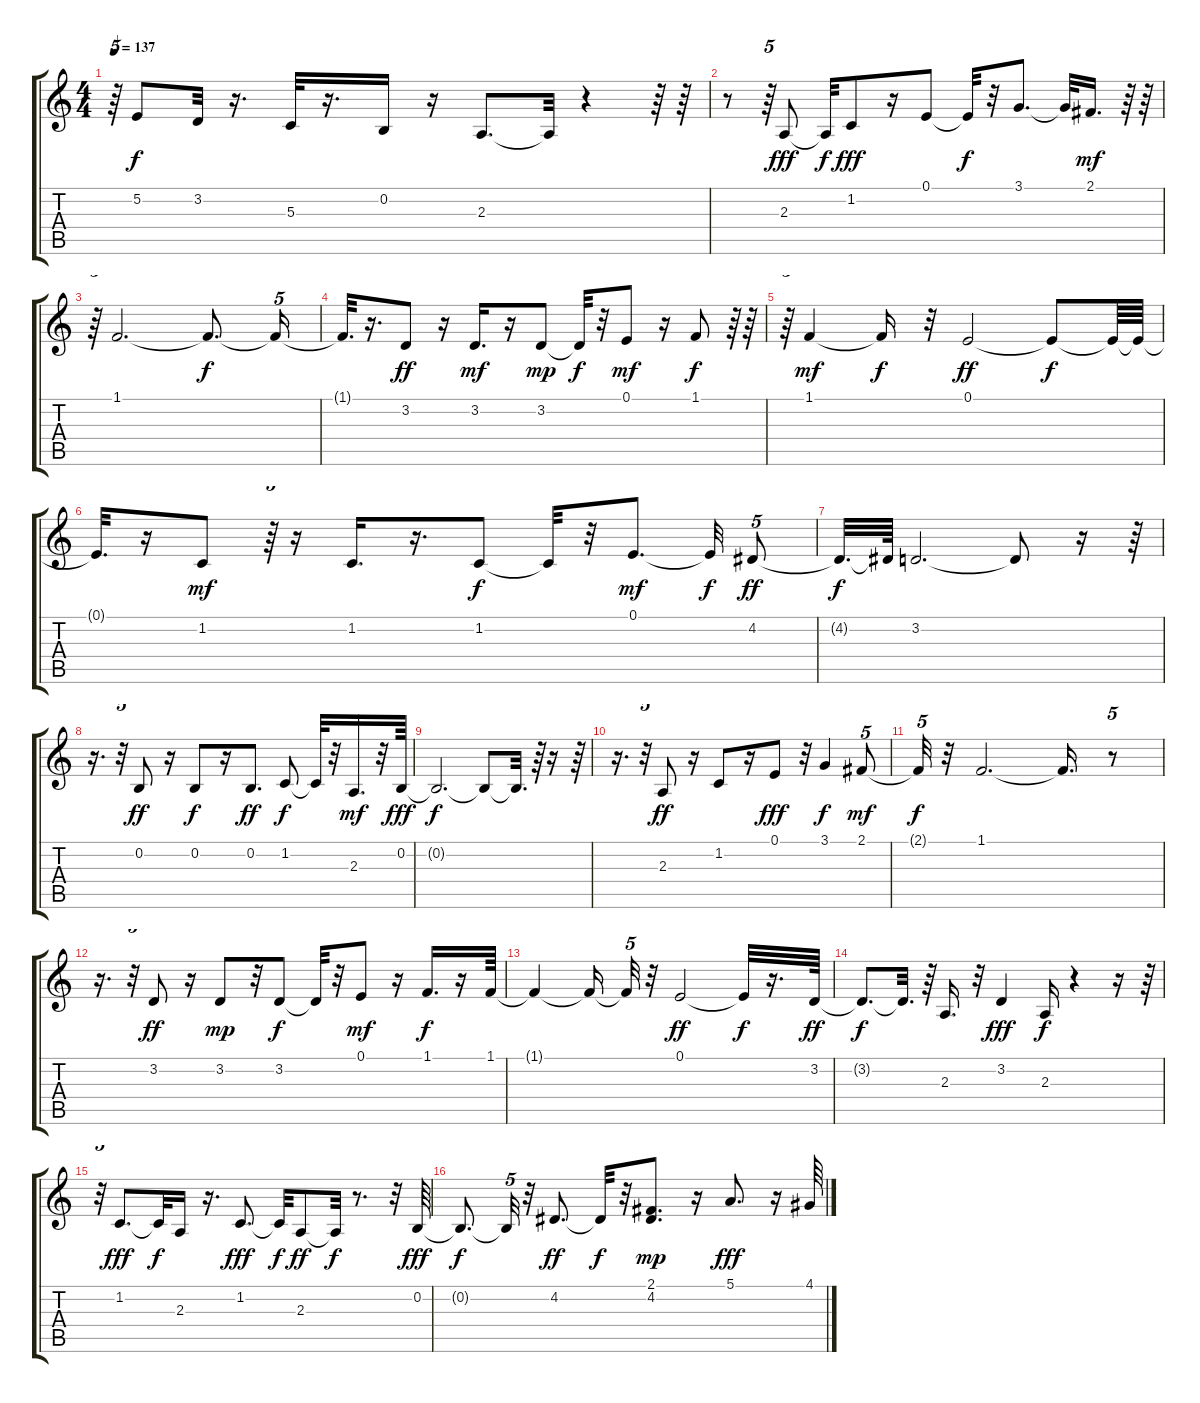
\track "" {instrument tenorsax}
\staff {score tabs}
\tuning (E4 B3 G3 D3 A2 E2) {hide}
\ts (4 4)
\tempo 137
\clef g2
\ks c
r.64{tu (5 4) dy f} 5.2.8 3.2.32 r.16{d} 5.3.32 r.16{d} 0.2.16 r.16 2.3.8{d} 2.3{t}.32 r.4 r.64 r.64 |
r.8 r.64{tu (5 4)} 2.3.8{dy fff} 2.3{t}.32{dy f} 1.2.8{dy fff} r.16 0.1.8 0.1{t}.32{dy f} r.32 3.1.8{d} 3.1{t}.32 2.1.16{d dy mf} r.64 r.64 |
r.64{tu (5 4)} 1.1.2{d} 1.1{t}.8{d dy f} 1.1{t}.16{tu (5 4)} |
1.1{t}.32{d} r.16{d} 3.2.8{dy ff} r.16 3.2.16{d dy mf} r.16 3.2.8{dy mp} 3.2{t}.32{dy f} r.32 0.1.8{dy mf} r.16 1.1.8{dy f} r.64 r.64 |
r.64{tu (5 4)} 1.1.4{dy mf} 1.1{t}.16{dy f} r.32 0.1.2{dy ff} 0.1{t}.8{dy f} 0.1{t}.64 0.1{t}.64 |
0.1{t}.32{d} r.16 1.2.8{dy mf} r.64{tu (5 4)} r.16 1.2.16{d} r.16{d} 1.2.8{dy f} 1.2{t}.32 r.32 0.1.8{d dy mf} 0.1{t}.32{dy f} 4.2.8{tu (5 4) dy ff} |
4.2{t}.32{d dy f} 4.2{t}.64 3.2.2{d} 3.2{t}.8 r.16 r.64 |
r.16{d} r.32{tu (5 4)} 0.2.8{dy ff} r.16 0.2.8{dy f} r.16 0.2.8{d dy ff} 1.2.8{dy f} 1.2{t}.32 r.32 2.3.16{d dy mf} r.32 0.2.64{dy fff} |
0.2{t}.2{d dy f} 0.2{t}.8 0.2{t}.32{d} r.64 r.16 r.64 |
r.16{d} r.32{tu (5 4)} 2.3.8{dy ff} r.16 1.2.8 r.16 0.1.8{dy fff} r.32 3.1.4{dy f} 2.1.8{tu (5 4) dy mf} |
2.1{t}.32{tu (5 4) dy f} r.32 1.1.2{d} 1.1{t}.16{d} r.8{tu (5 4)} |
r.16{d} r.32{tu (5 4)} 3.2.8{dy ff} r.16 3.2.8{dy mp} r.32 3.2.8{dy f} 3.2{t}.32 r.32 0.1.8{dy mf} r.16 1.1.16{d dy f} r.16 1.1.64 |
1.1{t}.4 1.1{t}.16 1.1{t}.32{tu (5 4)} r.32 0.1.2{dy ff} 0.1{t}.32{dy f} r.16{d} 3.2.64{dy ff} |
3.2{t}.8{d dy f} 3.2{t}.32{d} r.64 2.3.16{d} r.32 3.2.4{dy fff} 2.3.16{dy f} r.4 r.16 r.64 |
r.32{tu (5 4)} 1.2.8{d dy fff} 1.2{t}.32{dy f} 2.3.16 r.16{d} 1.2.8{d dy fff} 1.2{t}.32{dy f} 2.3.8{dy ff} 2.3{t}.32{dy f} r.8{d} r.32 0.2.64{dy fff} |
0.2{t}.8{d dy f} 0.2{t}.32{tu (5 4)} r.32 4.2.8{d dy ff} 4.2{t}.32{dy f} r.32 (2.1 4.2).8{d dy mp} r.16 5.1.8{d dy fff} r.16 4.1.64
